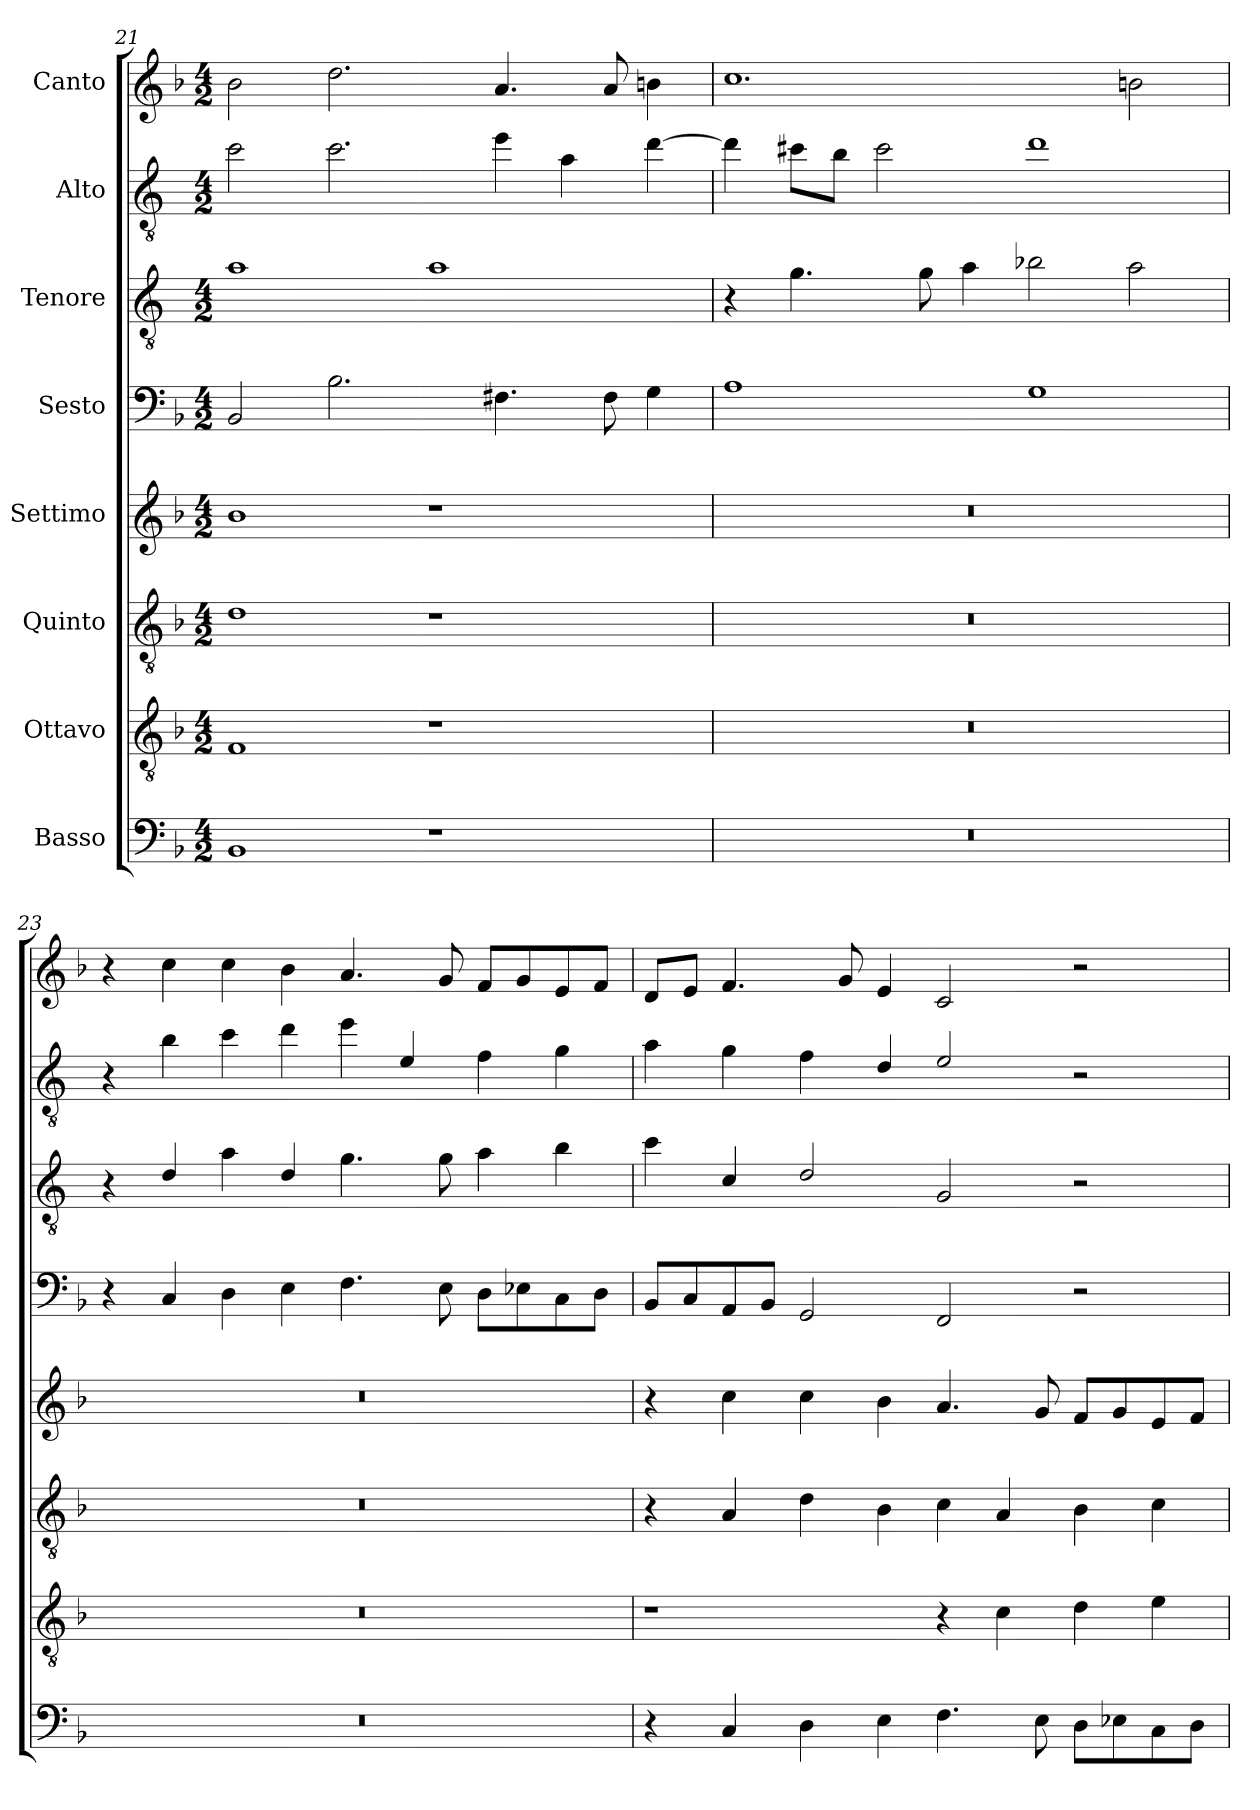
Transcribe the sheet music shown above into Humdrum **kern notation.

**kern	**kern	**kern	**kern	**kern	**kern	**kern	**kern
*part8	*part7	*part6	*part5	*part4	*part3	*part2	*part1
*staff8	*staff7	*staff6	*staff5	*staff4	*staff3	*staff2	*staff1
*I"Basso	*I"Ottavo	*I"Quinto	*I"Settimo	*I"Sesto	*I"Tenore	*I"Alto	*I"Canto
*clefF4	*clefGv2	*clefGv2	*clefG2	*clefF4	*clefGv2	*clefGv2	*clefG2
*	*	*	*	*	*ITrd4c7	*ITrd4c7	*
*k[b-]	*k[b-]	*k[b-]	*k[b-]	*k[b-]	*k[b-]	*k[b-]	*k[b-]
*M4/2	*M4/2	*M4/2	*M4/2	*M4/2	*M4/2	*M4/2	*M4/2
=21	=21	=21	=21	=21	=21	=21	=21
1BB-	1F	1d	1b-	2BB-/	1d	2f\	2b-\
.	.	.	.	2.B-\	.	2.f\	2.dd\
1r	1r	1r	1r	.	1d	.	.
.	.	.	.	4.F#X\	.	4a\	4.a/
.	.	.	.	.	.	4d\	.
.	.	.	.	8F#\	.	.	8a/
.	.	.	.	4G\	.	[4g\	4bn\
=22	=22	=22	=22	=22	=22	=22	=22
0r	0r	0r	0r	1A	4r	4g\]	1.cc
.	.	.	.	.	4.c\	8f#X\L	.
.	.	.	.	.	.	8e\J	.
.	.	.	.	.	.	2f#\	.
.	.	.	.	.	8c\	.	.
.	.	.	.	.	4d\	.	.
.	.	.	.	1G	2e-X\	1g	.
.	.	.	.	.	2d\	.	2bn\
!!LO:LB:g=z
=23	=23	=23	=23	=23	=23	=23	=23
0r	0r	0r	0r	4r	4r	4r	4r
.	.	.	.	4C/	4G/	4e\	4cc\
.	.	.	.	4D\	4d\	4f\	4cc\
.	.	.	.	4E\	4G/	4g\	4b-\
.	.	.	.	4.F\	4.c\	4a\	4.a/
.	.	.	.	.	.	4A/	.
.	.	.	.	8E\	8c\	.	8g/
.	.	.	.	8D\L	4d\	4B-\	8f/L
.	.	.	.	8E-X\	.	.	8g/
.	.	.	.	8C\	4e\	4c\	8e/
.	.	.	.	8D\J	.	.	8f/J
=24	=24	=24	=24	=24	=24	=24	=24
4r	1r	4r	4r	8BB-/L	4f\	4d\	8d/L
.	.	.	.	8C/	.	.	8e/J
4C/	.	4A/	4cc\	8AA/	4F/	4c\	4.f/
.	.	.	.	8BB-/J	.	.	.
4D\	.	4d\	4cc\	2GG/	2G/	4B-\	.
.	.	.	.	.	.	.	8g/
4E\	.	4B-\	4b-\	.	.	4G/	4e/
4.F\	4r	4c\	4.a/	2FF/	2C/	2A/	2c/
.	4c\	4A/	.	.	.	.	.
8E\	.	.	8g/	.	.	.	.
8D\L	4d\	4B-\	8f/L	2r	2r	2r	2r
8E-X\	.	.	8g/	.	.	.	.
8C\	4e\	4c\	8e/	.	.	.	.
8D\J	.	.	8f/J	.	.	.	.
=	=	=	=	=	=	=	=
*-	*-	*-	*-	*-	*-	*-	*-
